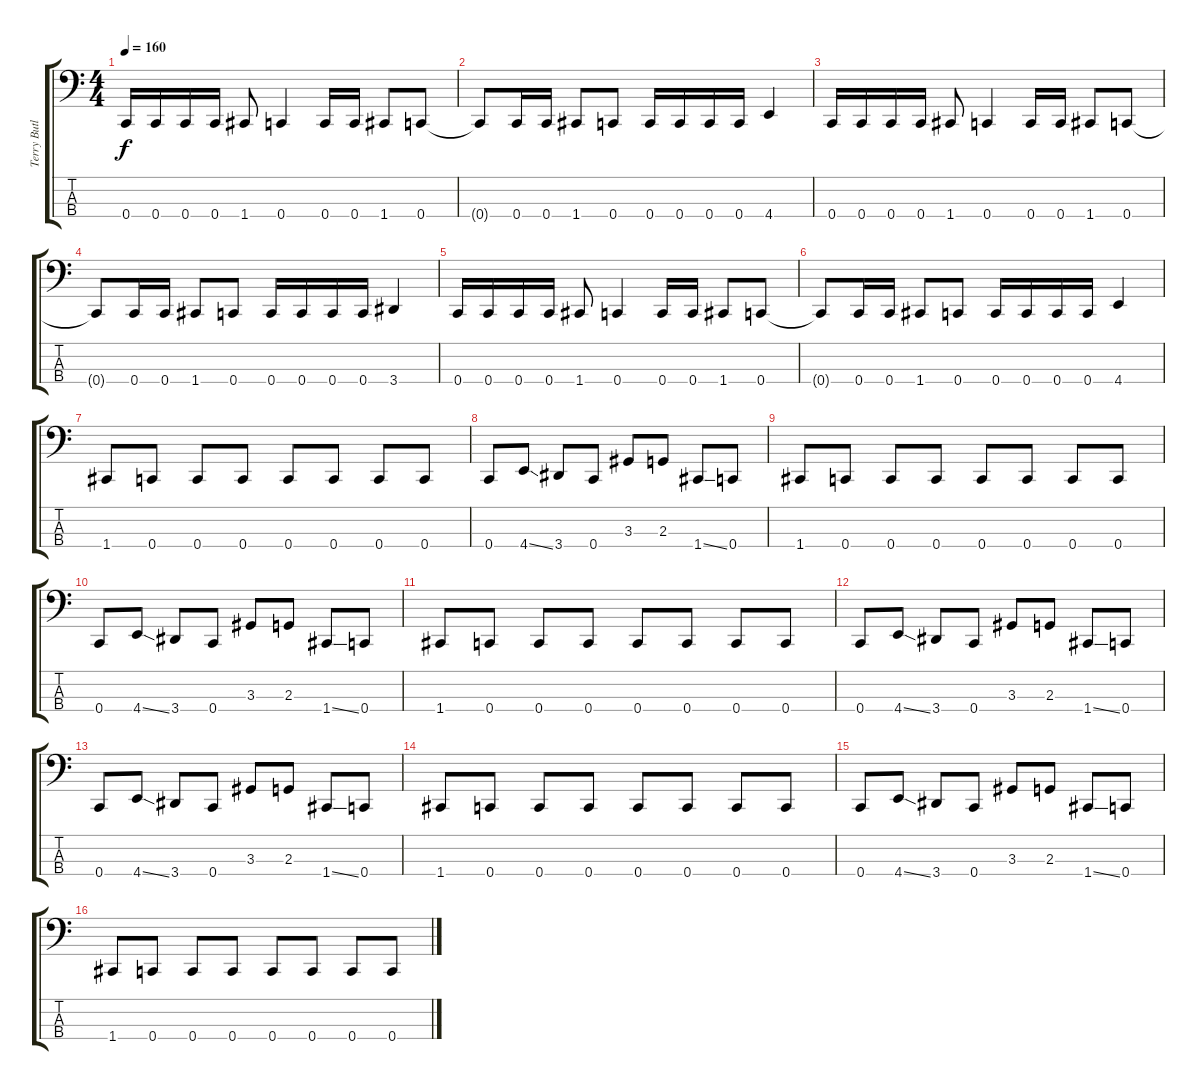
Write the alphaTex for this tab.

\track ("Terry Butler (Bass)" "Terry Butl") {instrument electricbasspick}
\staff {score tabs}
\tuning (Eb2 Bb1 F1 C1) {hide}
\ts (4 4)
\tempo 160
\clef f4
\ks c
0.4.16{dy f} 0.4.16 0.4.16 0.4.16 1.4.8 0.4.4 0.4.16 0.4.16 1.4.8 0.4.8 |
0.4{t}.8 0.4.16 0.4.16 1.4.8 0.4.8 0.4.16 0.4.16 0.4.16 0.4.16 4.4.4 |
0.4.16 0.4.16 0.4.16 0.4.16 1.4.8 0.4.4 0.4.16 0.4.16 1.4.8 0.4.8 |
0.4{t}.8 0.4.16 0.4.16 1.4.8 0.4.8 0.4.16 0.4.16 0.4.16 0.4.16 3.4.4 |
0.4.16 0.4.16 0.4.16 0.4.16 1.4.8 0.4.4 0.4.16 0.4.16 1.4.8 0.4.8 |
0.4{t}.8 0.4.16 0.4.16 1.4.8 0.4.8 0.4.16 0.4.16 0.4.16 0.4.16 4.4.4 |
1.4.8 0.4.8 0.4.8 0.4.8 0.4.8 0.4.8 0.4.8 0.4.8 |
0.4.8 4.4{ss}.8 3.4.8 0.4.8 3.3.8 2.3.8 1.4{ss}.8 0.4.8 |
1.4.8 0.4.8 0.4.8 0.4.8 0.4.8 0.4.8 0.4.8 0.4.8 |
0.4.8 4.4{ss}.8 3.4.8 0.4.8 3.3.8 2.3.8 1.4{ss}.8 0.4.8 |
1.4.8 0.4.8 0.4.8 0.4.8 0.4.8 0.4.8 0.4.8 0.4.8 |
0.4.8 4.4{ss}.8 3.4.8 0.4.8 3.3.8 2.3.8 1.4{ss}.8 0.4.8 |
0.4.8 4.4{ss}.8 3.4.8 0.4.8 3.3.8 2.3.8 1.4{ss}.8 0.4.8 |
1.4.8 0.4.8 0.4.8 0.4.8 0.4.8 0.4.8 0.4.8 0.4.8 |
0.4.8 4.4{ss}.8 3.4.8 0.4.8 3.3.8 2.3.8 1.4{ss}.8 0.4.8 |
1.4.8 0.4.8 0.4.8 0.4.8 0.4.8 0.4.8 0.4.8 0.4.8
